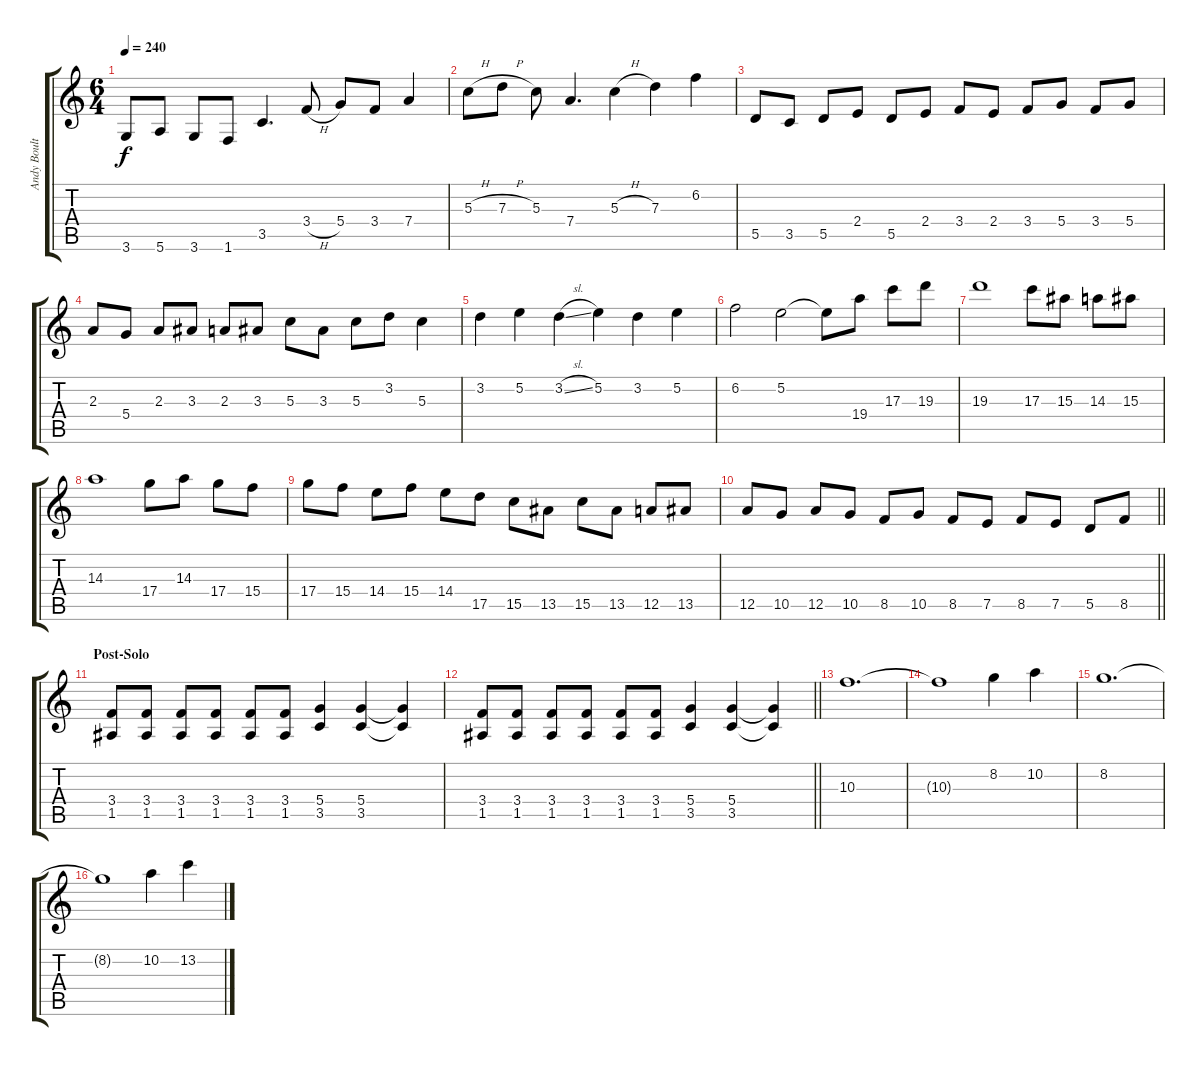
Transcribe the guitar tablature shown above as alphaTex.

\track ("Andy Boulton" "Andy Boult") {instrument distortionguitar}
\staff {score tabs}
\tuning (E4 B3 G3 D3 A2 E2) {hide}
\ts (6 4)
\tempo 240
\clef g2
\ks c
3.6.8{dy f} 5.6.8 3.6.8 1.6.8 3.5.4{d} 3.4{h}.8 5.4.8 3.4.8 7.4.4 |
5.3{h}.8 7.3{h}.8 5.3.8 7.4.4{d} 5.3{h}.4 7.3.4 6.2.4 |
5.5.8 3.5.8 5.5.8 2.4.8 5.5.8 2.4.8 3.4.8 2.4.8 3.4.8 5.4.8 3.4.8 5.4.8 |
2.3.8 5.4.8 2.3.8 3.3.8 2.3.8 3.3.8 5.3.8 3.3.8 5.3.8 3.2.8 5.3.4 |
3.2.4 5.2.4 3.2{sl}.4 5.2.4 3.2.4 5.2.4 |
6.2.2 5.2.2 5.2{t}.8 19.4.8 17.3.8 19.3.8 |
19.3.1 17.3.8 15.3.8 14.3.8 15.3.8 |
14.3.1 17.4.8 14.3.8 17.4.8 15.4.8 |
17.4.8 15.4.8 14.4.8 15.4.8 14.4.8 17.5.8 15.5.8 13.5.8 15.5.8 13.5.8 12.5.8 13.5.8 |
\barLineRight lightlight
12.5.8 10.5.8 12.5.8 10.5.8 8.5.8 10.5.8 8.5.8 7.5.8 8.5.8 7.5.8 5.5.8 8.5.8 |
\section ("" "Post-Solo")
(3.4 1.5).8 (3.4 1.5).8 (3.4 1.5).8 (3.4 1.5).8 (3.4 1.5).8 (3.4 1.5).8 (5.4 3.5).4 (5.4 3.5).4 (5.4{t} 3.5{t}).4 |
\barLineRight lightlight
(3.4 1.5).8 (3.4 1.5).8 (3.4 1.5).8 (3.4 1.5).8 (3.4 1.5).8 (3.4 1.5).8 (5.4 3.5).4 (5.4 3.5).4 (5.4{t} 3.5{t}).4 |
10.3.1{d} |
10.3{t}.1 8.2.4 10.2.4 |
8.2.1{d} |
8.2{t}.1 10.2.4 13.2.4
